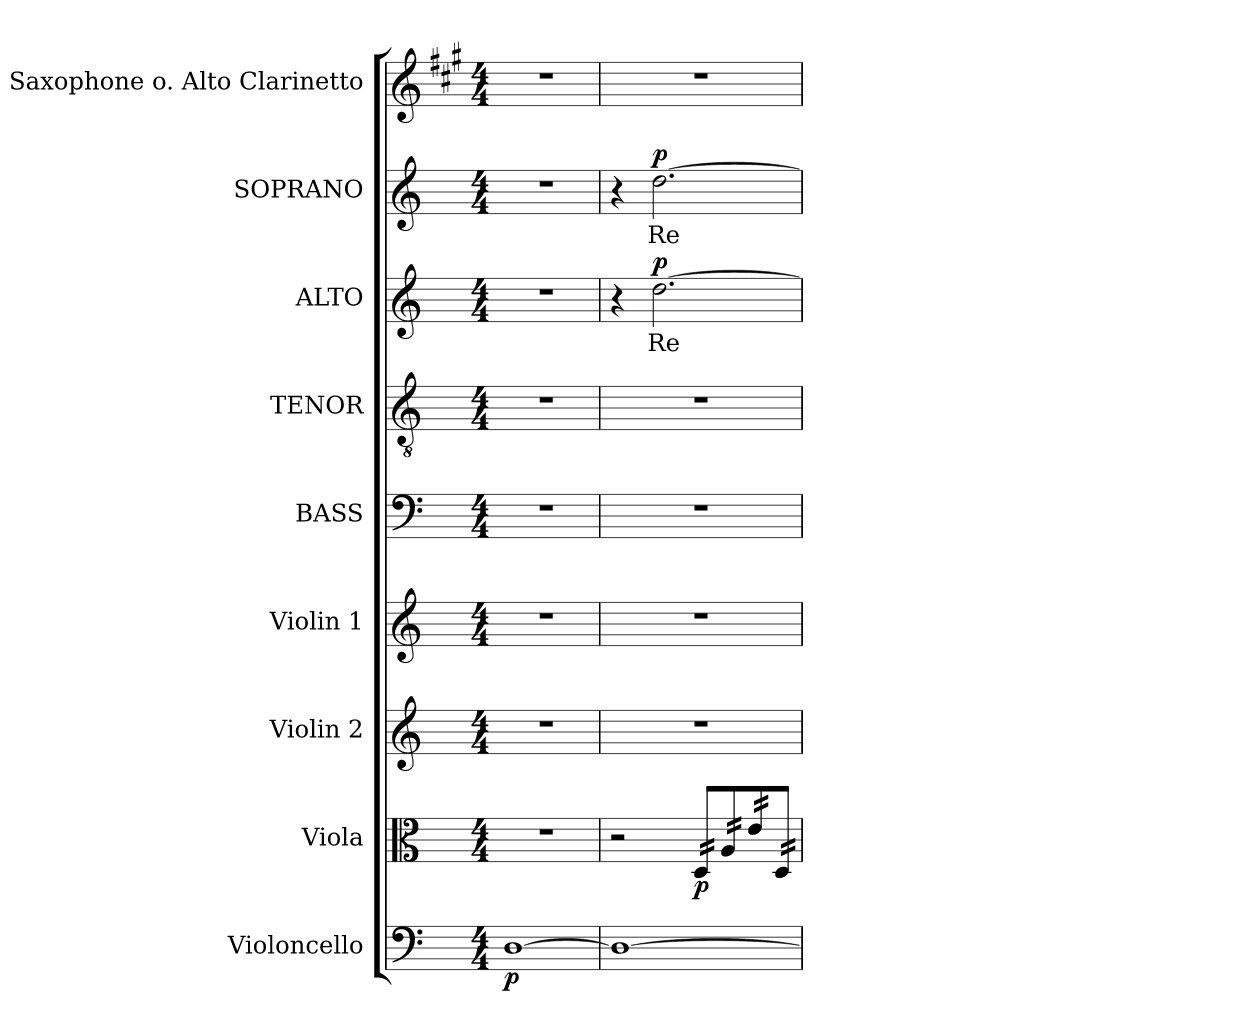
**kern	**dynam	**kern	**dynam	**kern	**kern	**kern	**kern	**kern	**text	**dynam	**kern	**text	**dynam	**kern
*part9	*part9	*part8	*part8	*part7	*part6	*part5	*part4	*part3	*part3	*part3	*part2	*part2	*part2	*part1
*staff9	*staff9	*staff8	*staff8	*staff7	*staff6	*staff5	*staff4	*staff3	*staff3	*staff3	*staff2	*staff2	*staff2	*staff1
*I"Violoncello	*	*I"Viola	*	*I"Violin 2	*I"Violin 1	*I"BASS	*I"TENOR	*I"ALTO	*	*	*I"SOPRANO	*	*	*I"Alto Saxophone o. Alto Clarinetto
*I'Vc.	*	*I'Vla.	*	*I'Vln. 2	*I'Vln. 1	*I'B.	*I'T.	*I'A.	*	*	*I'S.	*	*	*I'Alto Sax. o. Alto Clar.
!!LO:PB:g=z
*clefF4	*	*clefC3	*	*clefG2	*clefG2	*clefF4	*clefGv2	*clefG2	*	*	*clefG2	*	*	*clefG2
*	*	*	*	*	*	*	*ITrd7c12	*	*	*	*	*	*	*ITrd5c9
*k[]	*	*k[]	*	*k[]	*k[]	*k[]	*k[]	*k[]	*	*	*k[]	*	*	*k[]
*C:	*	*C:	*	*C:	*C:	*C:	*C:	*C:	*	*	*C:	*	*	*C:
*M4/4	*	*M4/4	*	*M4/4	*M4/4	*M4/4	*M4/4	*M4/4	*	*	*M4/4	*	*	*M4/4
*MM60	*	*MM60	*	*MM60	*MM60	*MM60	*MM60	*MM60	*	*	*MM60	*	*	*MM60
=1	=1	=1	=1	=1	=1	=1	=1	=1	=1	=1	=1	=1	=1	=1
[>1Di	p	1r	.	1r	1r	1r	1r	1r	.	.	1r	.	.	1r
=2	=2	=2	=2	=2	=2	=2	=2	=2	=2	=2	=2	=2	=2	=2
1Di_>	.	2r	.	1r	1r	1r	1r	4r	.	.	4r	.	.	1r
!	!	!	!	!	!	!	!	!	!LO:LY:b:color=#000000	!	!	!	!	!
!	!	!	!	!	!	!	!	!	!	!	!	!LO:LY:b:color=#000000	!	!
.	.	.	.	.	.	.	.	[>2.ddi\	Re-	p	[>2.ddi\	Re-	p	.
*	*	*tremolo	*	*	*	*	*	*	*	*	*	*	*	*
.	.	(32Di/LLL	p	.	.	.	.	.	.	.	.	.	.	.
.	.	(32Di/	.	.	.	.	.	.	.	.	.	.	.	.
.	.	(32Di/	.	.	.	.	.	.	.	.	.	.	.	.
.	.	(32Di/	.	.	.	.	.	.	.	.	.	.	.	.
.	.	32Ai/	.	.	.	.	.	.	.	.	.	.	.	.
.	.	32Ai/	.	.	.	.	.	.	.	.	.	.	.	.
.	.	32Ai/	.	.	.	.	.	.	.	.	.	.	.	.
.	.	32Ai/	.	.	.	.	.	.	.	.	.	.	.	.
.	.	32ei/)	.	.	.	.	.	.	.	.	.	.	.	.
.	.	32ei/)	.	.	.	.	.	.	.	.	.	.	.	.
.	.	32ei/)	.	.	.	.	.	.	.	.	.	.	.	.
.	.	32ei/)	.	.	.	.	.	.	.	.	.	.	.	.
.	.	32Di/	.	.	.	.	.	.	.	.	.	.	.	.
.	.	32Di/	.	.	.	.	.	.	.	.	.	.	.	.
.	.	32Di/	.	.	.	.	.	.	.	.	.	.	.	.
.	.	32Di/JJJ	.	.	.	.	.	.	.	.	.	.	.	.
*	*	*Xtremolo	*	*	*	*	*	*	*	*	*	*	*	*
=	=	=	=	=	=	=	=	=	=	=	=	=	=	=
*-	*-	*-	*-	*-	*-	*-	*-	*-	*-	*-	*-	*-	*-	*-
